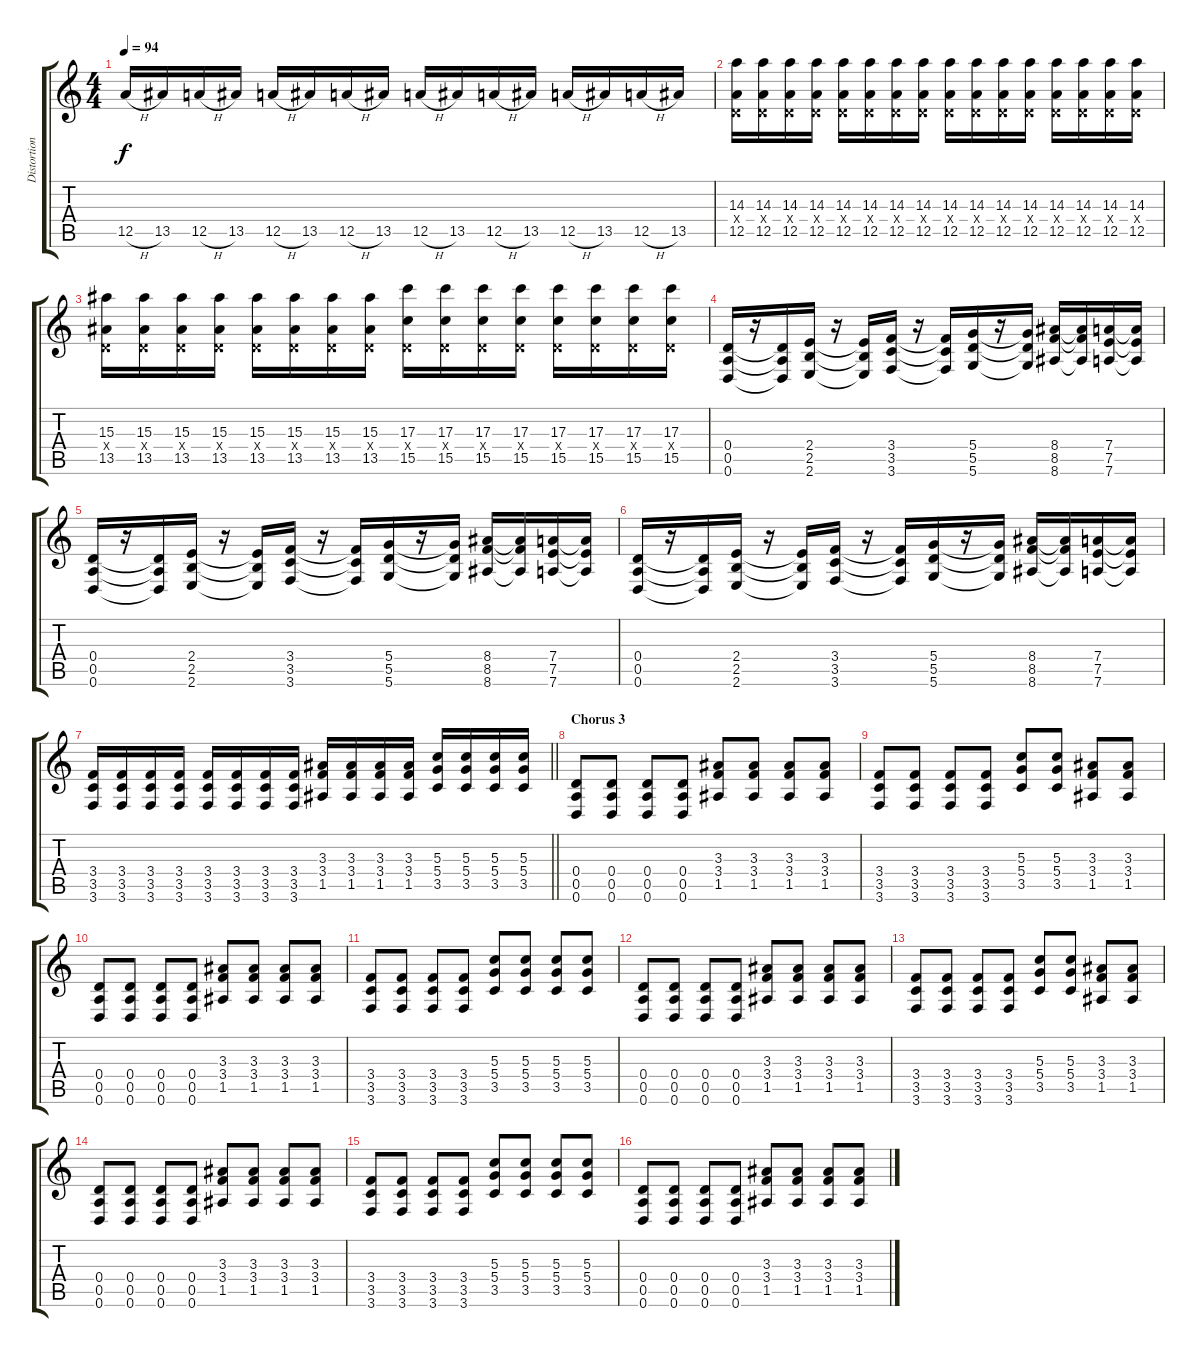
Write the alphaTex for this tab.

\track ("Distortion (Right)" "Distortion") {instrument distortionguitar}
\staff {score tabs}
\tuning (E4 B3 G3 D3 A2 D2) {hide}
\ts (4 4)
\tempo 94
\clef g2
\ks c
12.5{h}.16{dy f} 13.5.16 12.5{h}.16 13.5.16 12.5{h}.16 13.5.16 12.5{h}.16 13.5.16 12.5{h}.16 13.5.16 12.5{h}.16 13.5.16 12.5{h}.16 13.5.16 12.5{h}.16 13.5.16 |
(14.3 0.4{x} 12.5).16{balance 8} (14.3 0.4{x} 12.5).16 (14.3 0.4{x} 12.5).16 (14.3 0.4{x} 12.5).16 (14.3 0.4{x} 12.5).16 (14.3 0.4{x} 12.5).16 (14.3 0.4{x} 12.5).16 (14.3 0.4{x} 12.5).16 (14.3 0.4{x} 12.5).16 (14.3 0.4{x} 12.5).16 (14.3 0.4{x} 12.5).16 (14.3 0.4{x} 12.5).16 (14.3 0.4{x} 12.5).16 (14.3 0.4{x} 12.5).16 (14.3 0.4{x} 12.5).16 (14.3 0.4{x} 12.5).16 |
(15.3 0.4{x} 13.5).16 (15.3 0.4{x} 13.5).16 (15.3 0.4{x} 13.5).16 (15.3 0.4{x} 13.5).16 (15.3 0.4{x} 13.5).16 (15.3 0.4{x} 13.5).16 (15.3 0.4{x} 13.5).16 (15.3 0.4{x} 13.5).16 (17.3 0.4{x} 15.5).16 (17.3 0.4{x} 15.5).16 (17.3 0.4{x} 15.5).16 (17.3 0.4{x} 15.5).16 (17.3 0.4{x} 15.5).16 (17.3 0.4{x} 15.5).16 (17.3 0.4{x} 15.5).16 (17.3 0.4{x} 15.5).16 |
(0.4 0.5 0.6).16{volume 14} r.16 (0.4{t} 0.5{t} 0.6{t}).16 (2.4 2.5 2.6).16 r.16 (2.4{t} 2.5{t} 2.6{t}).16 (3.4 3.5 3.6).16 r.16 (3.4{t} 3.5{t} 3.6{t}).16 (5.4 5.5 5.6).16 r.16 (5.4{t} 5.5{t} 5.6{t}).16 (8.4 8.5 8.6).16 (8.4{t} 8.5{t} 8.6{t}).16 (7.4 7.5 7.6).16 (7.4{t} 7.5{t} 7.6{t}).16 |
(0.4 0.5 0.6).16 r.16 (0.4{t} 0.5{t} 0.6{t}).16 (2.4 2.5 2.6).16 r.16 (2.4{t} 2.5{t} 2.6{t}).16 (3.4 3.5 3.6).16 r.16 (3.4{t} 3.5{t} 3.6{t}).16 (5.4 5.5 5.6).16 r.16 (5.4{t} 5.5{t} 5.6{t}).16 (8.4 8.5 8.6).16 (8.4{t} 8.5{t} 8.6{t}).16 (7.4 7.5 7.6).16 (7.4{t} 7.5{t} 7.6{t}).16 |
(0.4 0.5 0.6).16 r.16 (0.4{t} 0.5{t} 0.6{t}).16 (2.4 2.5 2.6).16 r.16 (2.4{t} 2.5{t} 2.6{t}).16 (3.4 3.5 3.6).16 r.16 (3.4{t} 3.5{t} 3.6{t}).16 (5.4 5.5 5.6).16 r.16 (5.4{t} 5.5{t} 5.6{t}).16 (8.4 8.5 8.6).16 (8.4{t} 8.5{t} 8.6{t}).16 (7.4 7.5 7.6).16 (7.4{t} 7.5{t} 7.6{t}).16 |
\barLineRight lightlight
(3.4 3.5 3.6).16 (3.4 3.5 3.6).16 (3.4 3.5 3.6).16 (3.4 3.5 3.6).16 (3.4 3.5 3.6).16 (3.4 3.5 3.6).16 (3.4 3.5 3.6).16 (3.4 3.5 3.6).16 (3.3 3.4 1.5).16 (3.3 3.4 1.5).16 (3.3 3.4 1.5).16 (3.3 3.4 1.5).16 (5.3 5.4 3.5).16 (5.3 5.4 3.5).16 (5.3 5.4 3.5).16 (5.3 5.4 3.5).16 |
\section ("" "Chorus 3")
(0.4 0.5 0.6).8{volume 16} (0.4 0.5 0.6).8 (0.4 0.5 0.6).8 (0.4 0.5 0.6).8 (3.3 3.4 1.5).8 (3.3 3.4 1.5).8 (3.3 3.4 1.5).8 (3.3 3.4 1.5).8 |
(3.4 3.5 3.6).8 (3.4 3.5 3.6).8 (3.4 3.5 3.6).8 (3.4 3.5 3.6).8 (5.3 5.4 3.5).8 (5.3 5.4 3.5).8 (3.3 3.4 1.5).8 (3.3 3.4 1.5).8 |
(0.4 0.5 0.6).8 (0.4 0.5 0.6).8 (0.4 0.5 0.6).8 (0.4 0.5 0.6).8 (3.3 3.4 1.5).8 (3.3 3.4 1.5).8 (3.3 3.4 1.5).8 (3.3 3.4 1.5).8 |
(3.4 3.5 3.6).8 (3.4 3.5 3.6).8 (3.4 3.5 3.6).8 (3.4 3.5 3.6).8 (5.3 5.4 3.5).8 (5.3 5.4 3.5).8 (5.3 5.4 3.5).8 (5.3 5.4 3.5).8 |
(0.4 0.5 0.6).8 (0.4 0.5 0.6).8 (0.4 0.5 0.6).8 (0.4 0.5 0.6).8 (3.3 3.4 1.5).8 (3.3 3.4 1.5).8 (3.3 3.4 1.5).8 (3.3 3.4 1.5).8 |
(3.4 3.5 3.6).8 (3.4 3.5 3.6).8 (3.4 3.5 3.6).8 (3.4 3.5 3.6).8 (5.3 5.4 3.5).8 (5.3 5.4 3.5).8 (3.3 3.4 1.5).8 (3.3 3.4 1.5).8 |
(0.4 0.5 0.6).8 (0.4 0.5 0.6).8 (0.4 0.5 0.6).8 (0.4 0.5 0.6).8 (3.3 3.4 1.5).8 (3.3 3.4 1.5).8 (3.3 3.4 1.5).8 (3.3 3.4 1.5).8 |
(3.4 3.5 3.6).8 (3.4 3.5 3.6).8 (3.4 3.5 3.6).8 (3.4 3.5 3.6).8 (5.3 5.4 3.5).8 (5.3 5.4 3.5).8 (5.3 5.4 3.5).8 (5.3 5.4 3.5).8 |
(0.4 0.5 0.6).8 (0.4 0.5 0.6).8 (0.4 0.5 0.6).8 (0.4 0.5 0.6).8 (3.3 3.4 1.5).8 (3.3 3.4 1.5).8 (3.3 3.4 1.5).8 (3.3 3.4 1.5).8
